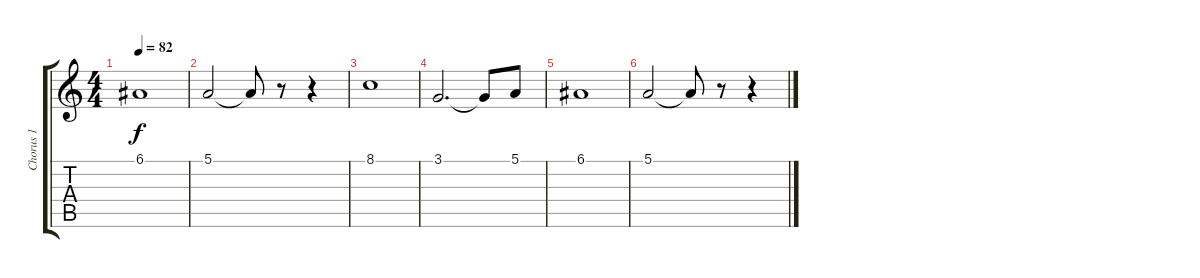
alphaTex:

\track ("Chorus 1" "Chorus 1") {instrument pad3polysynth}
\staff {score tabs}
\tuning (E4 B3 G3 D3 A2 E2) {hide}
\ts (4 4)
\tempo 82
\clef g2
\ks c
6.1.1{dy f} |
5.1.2 5.1{t}.8 r.8 r.4 |
8.1.1 |
3.1.2{d} 3.1{t}.8 5.1.8 |
6.1.1 |
5.1.2 5.1{t}.8 r.8 r.4
